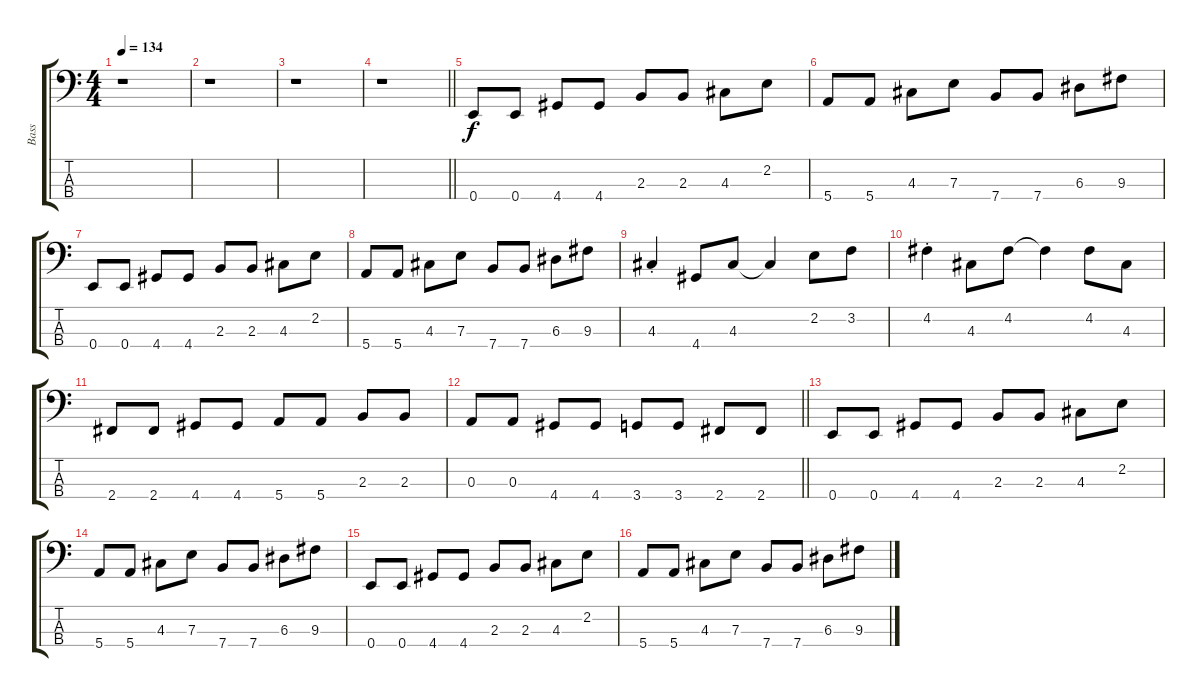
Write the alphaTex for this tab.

\track ("Bass" "Bass") {instrument electricbassfinger}
\staff {score tabs}
\tuning (G2 D2 A1 E1) {hide}
\ts (4 4)
\tempo 134
\clef f4
\ks c
r.1{dy f instrument electricbassfinger} |
r.1 |
r.1 |
\barLineRight lightlight
r.1 |
0.4.8 0.4.8 4.4.8 4.4.8 2.3.8 2.3.8 4.3.8 2.2.8 |
5.4.8 5.4.8 4.3.8 7.3.8 7.4.8 7.4.8 6.3.8 9.3.8 |
0.4.8 0.4.8 4.4.8 4.4.8 2.3.8 2.3.8 4.3.8 2.2.8 |
5.4.8 5.4.8 4.3.8 7.3.8 7.4.8 7.4.8 6.3.8 9.3.8 |
4.3{st}.4 4.4.8 4.3.8 4.3{t}.4 2.2.8 3.2.8 |
4.2{st}.4 4.3.8 4.2.8 4.2{t}.4 4.2.8 4.3.8 |
2.4.8 2.4.8 4.4.8 4.4.8 5.4.8 5.4.8 2.3.8 2.3.8 |
\barLineRight lightlight
0.3.8 0.3.8 4.4.8 4.4.8 3.4.8 3.4.8 2.4.8 2.4.8 |
0.4.8 0.4.8 4.4.8 4.4.8 2.3.8 2.3.8 4.3.8 2.2.8 |
5.4.8 5.4.8 4.3.8 7.3.8 7.4.8 7.4.8 6.3.8 9.3.8 |
0.4.8 0.4.8 4.4.8 4.4.8 2.3.8 2.3.8 4.3.8 2.2.8 |
5.4.8 5.4.8 4.3.8 7.3.8 7.4.8 7.4.8 6.3.8 9.3.8
